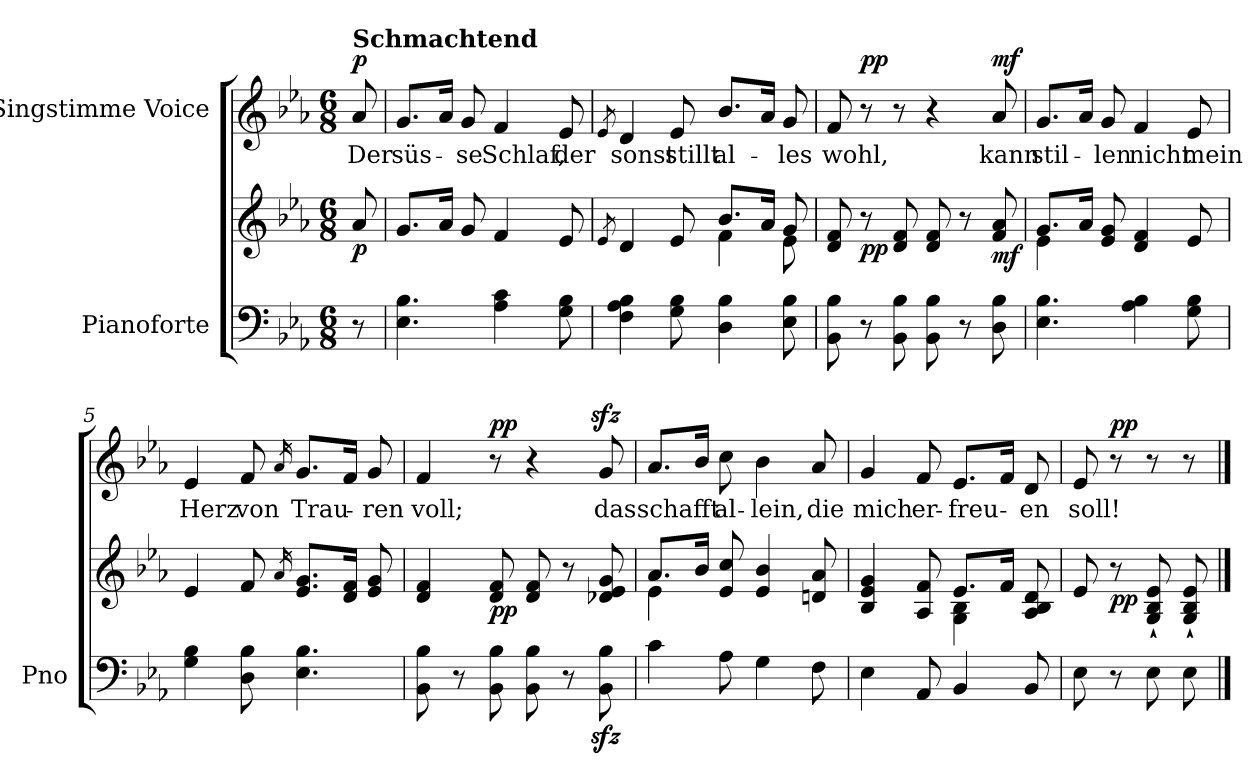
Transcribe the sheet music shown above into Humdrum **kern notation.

**kern	**kern	**dynam	**kern	**text	**dynam
*part2	*part2	*part2	*part1	*part1	*part1
*staff3	*staff2	*staff2/3	*staff1	*staff1	*staff1
*I"Pianoforte	*	*	*I"Singstimme Voice	*	*
*I'Pno	*	*	*	*	*
*clefF4	*clefG2	*	*clefG2	*	*
*k[b-e-a-]	*k[b-e-a-]	*	*k[b-e-a-]	*	*
*M6/8	*M6/8	*	*M6/8	*	*
=	=	=	=	=	=
!	!	!	!LO:TX:a:B:t=Schmachtend	!	!
!	!	!LO:DY:b	!	!	!LO:DY:a
8r	8a-/	p	8a-/	Der	p
=1	=1	=1	=1	=1	=1
4.E-\ 4.B-\	8.g/L	.	8.g/L	süs-	.
.	16a-/Jk	.	16a-/Jk	.	.
.	8g/	.	8g/	-se	.
4A-\ 4c\	4f/	.	4f/	Schlaf,	.
8G\ 8B-\	8e-/	.	8e-/	der	.
=2	=2	=2	=2	=2	=2
.	8qe-/	.	8qe-/	.	.
*	*^	*	*	*	*
4F\ 4A-\ 4B-\	4d/	4.ryy	.	4d/	sonst	.
8G\ 8B-\	8e-/	.	.	8e-/	stillt	.
4D\ 4B-\	8.b-/L	4f\	.	8.b-/L	al-	.
.	16a-/Jk	.	.	16a-/Jk	.	.
8E-\ 8B-\	8g/	8e-\	.	8g/	-les	.
*	*v	*v	*	*	*	*
=3	=3	=3	=3	=3	=3
8BB-\ 8B-\	8d/ 8f/	.	8f/	wohl,	.
!	!	!LO:DY:b	!	!	!LO:DY:a
8r	8r	pp	8r	.	pp
8BB-\ 8B-\	8d/ 8f/	.	8r	.	.
8BB-\ 8B-\	8d/ 8f/	.	4r	.	.
8r	8r	.	.	.	.
!	!	!LO:DY:b	!	!	!LO:DY:a
8D\ 8B-\	8f/ 8a-/	mf	8a-/	kann	mf
=4	=4	=4	=4	=4	=4
*	*^	*	*	*	*
4.E-\ 4.B-\	8.g/L	4e-\	.	8.g/L	stil-	.
.	16a-/Jk	.	.	16a-/Jk	.	.
.	8e-/ 8g/	2ryy	.	8g/	-len	.
4A-\ 4B-\	4d/ 4f/	.	.	4f/	nicht	.
8G\ 8B-\	8e-/	.	.	8e-/	mein	.
*	*v	*v	*	*	*	*
=5	=5	=5	=5	=5	=5
4G\ 4B-\	4e-/	.	4e-/	Herz	.
8D\ 8B-\	8f/	.	8f/	von	.
.	16qa-/	.	16qa-/	.	.
4.E-\ 4.B-\	8.e-/ 8.g/L	.	8.g/L	Trau-	.
.	16d/ 16f/Jk	.	16f/Jk	.	.
.	8e-/ 8g/	.	8g/	-ren	.
=6	=6	=6	=6	=6	=6
8BB-\ 8B-\	4d/ 4f/	.	4f/	voll;	.
8r	.	.	.	.	.
!	!	!LO:DY:b	!	!	!LO:DY:a
8BB-\ 8B-\	8d/ 8f/	pp	8r	.	pp
8BB-\ 8B-\	8d/ 8f/	.	4r	.	.
8r	8r	.	.	.	.
8BB-\zz> 8B-\zz>	8d-X/ 8e-/ 8g/	.	8gzz>/	das	.
=7	=7	=7	=7	=7	=7
*	*^	*	*	*	*
4c\	8.a-/L	4e-\	.	8.a-/L	schafft	.
.	16b-/Jk	.	.	16b-/Jk	.	.
8A-\	8e-/ 8cc/	2ryy	.	8cc\	al-	.
4G\	4e-/ 4b-/	.	.	4b-\	-lein,	.
8F\	8dn/ 8a-/	.	.	8a-/	die	.
=8	=8	=8	=8	=8	=8	=8
4E-\	4B-/ 4e-/ 4g/	4.ryy	.	4g/	mich	.
8AA-/	8A-/ 8f/	.	.	8f/	er-	.
4BB-/	8.e-/L	4G\ 4B-\	.	8.e-/L	-freu-	.
.	16f/Jk	.	.	16f/Jk	.	.
8BB-/	8A-/ 8B-/ 8d/	8ryy	.	8d/	-en	.
*	*v	*v	*	*	*	*
=9	=9	=9	=9	=9	=9
8E-\	8e-/	.	8e-/	soll!	.
!	!	!LO:DY:b	!	!	!LO:DY:a
8r	8r	pp	8r	.	pp
8E-\	8G/`> 8B-/`> 8e-/`>	.	8r	.	.
8E-\	8G/`> 8B-/`> 8e-/`>	.	8r	.	.
==	==	==	==	==	==
*-	*-	*-	*-	*-	*-
